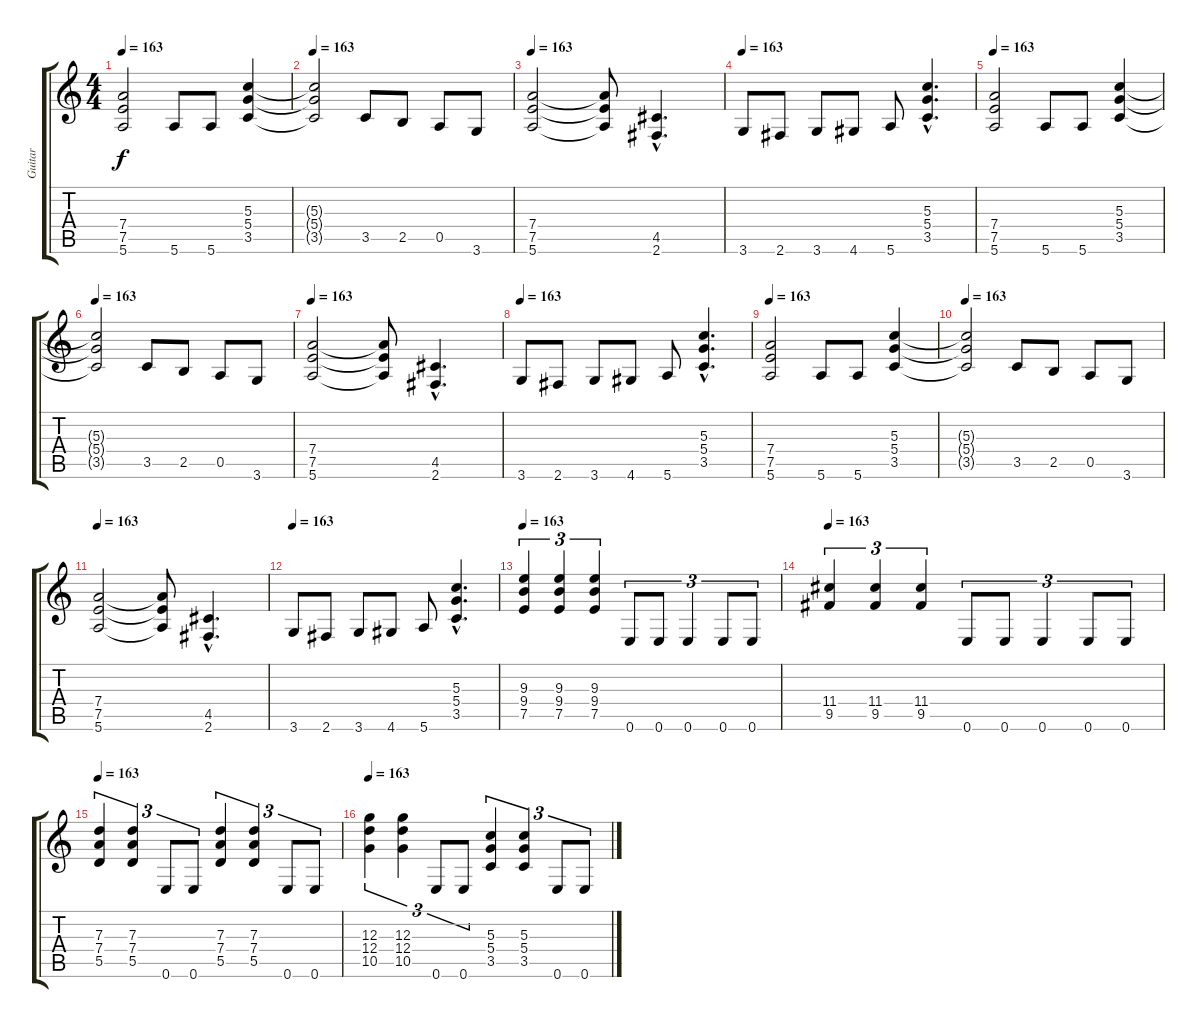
\track ("Guitar " "Guitar ") {instrument distortionguitar}
\staff {score tabs}
\tuning (E4 B3 G3 D3 A2 E2) {hide}
\ts (4 4)
\tempo 163
\clef g2
\ks c
(7.4 7.5 5.6).2{dy f} 5.6.8 5.6.8 (5.3 5.4 3.5).4 |
\tempo 163
(5.3{t} 5.4{t} 3.5{t}).2 3.5.8 2.5.8 0.5.8 3.6.8 |
\tempo 163
(7.4 7.5 5.6).2 (7.4{t} 7.5{t} 5.6{t}).8 (4.5{hac} 2.6{hac}).4{d} |
\tempo 163
3.6.8 2.6.8 3.6.8 4.6.8 5.6.8 (5.3{hac} 5.4{hac} 3.5{hac}).4{d} |
\tempo 163
(7.4 7.5 5.6).2 5.6.8 5.6.8 (5.3 5.4 3.5).4 |
\tempo 163
(5.3{t} 5.4{t} 3.5{t}).2 3.5.8 2.5.8 0.5.8 3.6.8 |
\tempo 163
(7.4 7.5 5.6).2 (7.4{t} 7.5{t} 5.6{t}).8 (4.5{hac} 2.6{hac}).4{d} |
\tempo 163
3.6.8 2.6.8 3.6.8 4.6.8 5.6.8 (5.3{hac} 5.4{hac} 3.5{hac}).4{d} |
\tempo 163
(7.4 7.5 5.6).2 5.6.8 5.6.8 (5.3 5.4 3.5).4 |
\tempo 163
(5.3{t} 5.4{t} 3.5{t}).2 3.5.8 2.5.8 0.5.8 3.6.8 |
\tempo 163
(7.4 7.5 5.6).2 (7.4{t} 7.5{t} 5.6{t}).8 (4.5{hac} 2.6{hac}).4{d} |
\tempo 163
3.6.8 2.6.8 3.6.8 4.6.8 5.6.8 (5.3{hac} 5.4{hac} 3.5{hac}).4{d} |
\tempo 163
(9.3 9.4 7.5).4{tu (3 2)} (9.3 9.4 7.5).4{tu (3 2)} (9.3 9.4 7.5).4{tu (3 2)} 0.6.8{tu (3 2)} 0.6.8{tu (3 2)} 0.6.4{tu (3 2)} 0.6.8{tu (3 2)} 0.6.8{tu (3 2)} |
\tempo 163
(11.4 9.5).4{tu (3 2)} (11.4 9.5).4{tu (3 2)} (11.4 9.5).4{tu (3 2)} 0.6.8{tu (3 2)} 0.6.8{tu (3 2)} 0.6.4{tu (3 2)} 0.6.8{tu (3 2)} 0.6.8{tu (3 2)} |
\tempo 163
(7.3 7.4 5.5).4{tu (3 2)} (7.3 7.4 5.5).4{tu (3 2)} 0.6.8{tu (3 2)} 0.6.8{tu (3 2)} (7.3 7.4 5.5).4{tu (3 2)} (7.3 7.4 5.5).4{tu (3 2)} 0.6.8{tu (3 2)} 0.6.8{tu (3 2)} |
\tempo 163
(12.3 12.4 10.5).4{tu (3 2)} (12.3 12.4 10.5).4{tu (3 2)} 0.6.8{tu (3 2)} 0.6.8{tu (3 2)} (5.3 5.4 3.5).4{tu (3 2)} (5.3 5.4 3.5).4{tu (3 2)} 0.6.8{tu (3 2)} 0.6.8{tu (3 2)}
